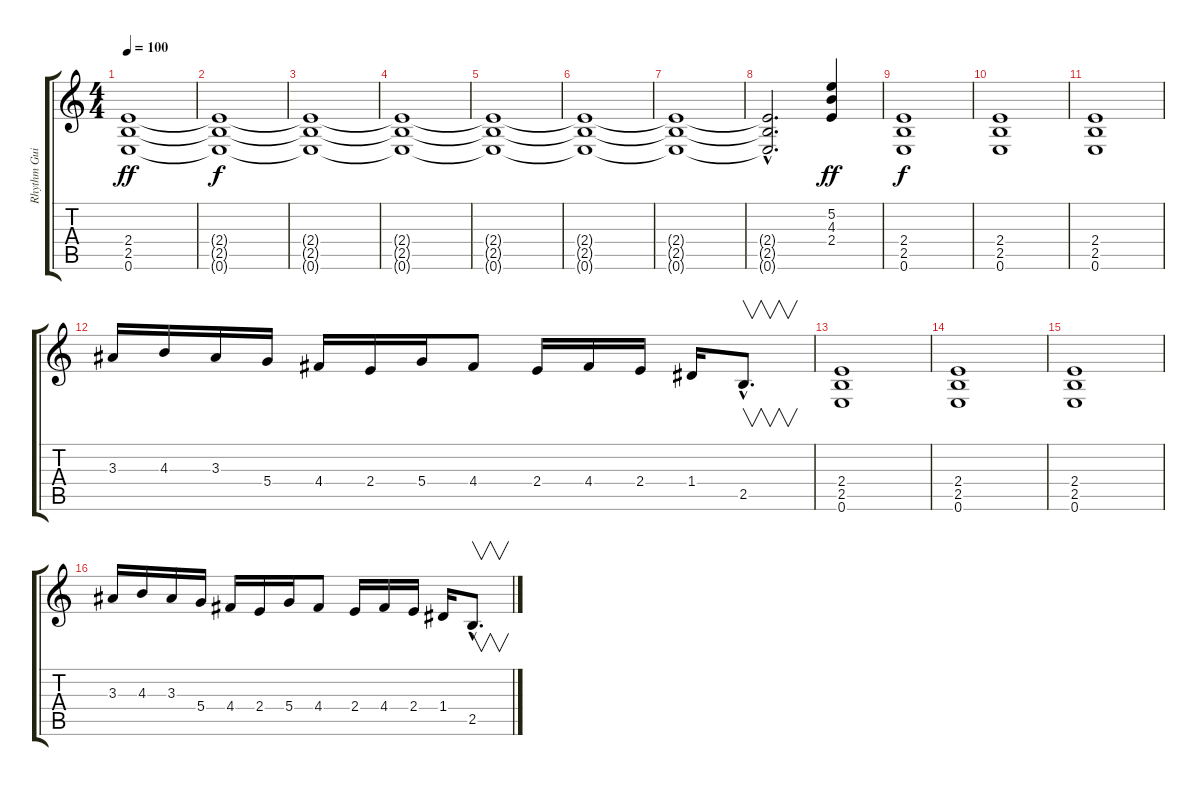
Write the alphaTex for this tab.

\track ("Rhythm Guitar II" "Rhythm Gui") {instrument distortionguitar}
\staff {score tabs}
\tuning (E4 B3 G3 D3 A2 E2) {hide}
\ts (4 4)
\tempo 100
\clef g2
\ks c
(2.4 2.5 0.6).1{dy ff instrument distortionguitar} |
(2.4{t} 2.5{t} 0.6{t}).1{dy f} |
(2.4{t} 2.5{t} 0.6{t}).1 |
(2.4{t} 2.5{t} 0.6{t}).1 |
(2.4{t} 2.5{t} 0.6{t}).1 |
(2.4{t} 2.5{t} 0.6{t}).1 |
(2.4{t} 2.5{t} 0.6{t}).1 |
(2.4{hac t} 2.5{hac t} 0.6{hac t}).2{d} (5.2 4.3 2.4).4{dy ff} |
(2.4 2.5 0.6).1{dy f} |
(2.4 2.5 0.6).1 |
(2.4 2.5 0.6).1 |
3.3.16 4.3.16 3.3.16 5.4.16 4.4.16 2.4.16 5.4.16 4.4.8 2.4.16 4.4.16 2.4.16 1.4.16 2.5{hac}.8{v d} |
(2.4 2.5 0.6).1 |
(2.4 2.5 0.6).1 |
(2.4 2.5 0.6).1 |
3.3.16 4.3.16 3.3.16 5.4.16 4.4.16 2.4.16 5.4.16 4.4.8 2.4.16 4.4.16 2.4.16 1.4.16 2.5{hac}.8{v d}
